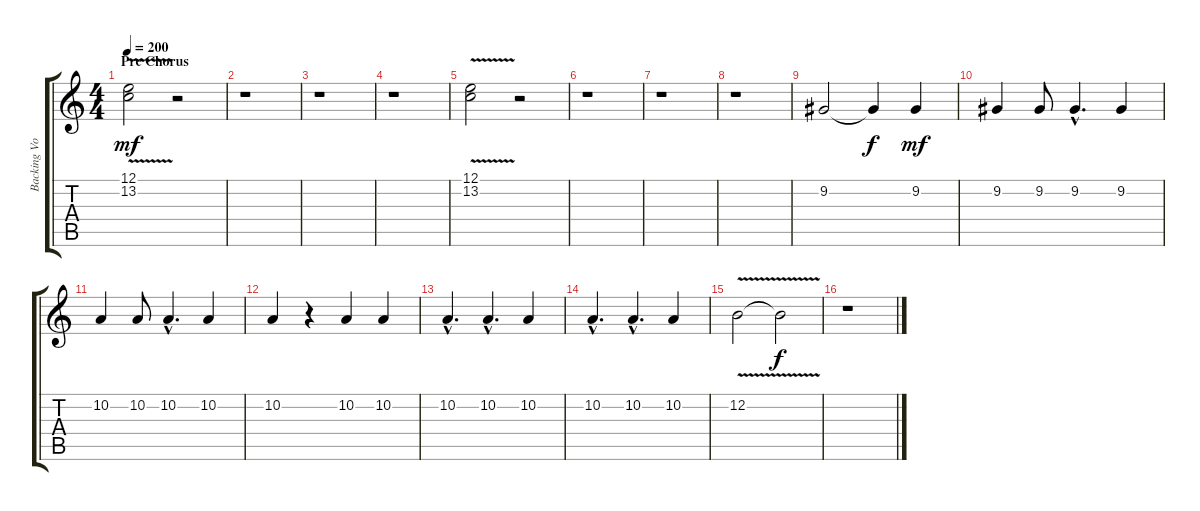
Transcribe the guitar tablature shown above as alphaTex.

\track ("Backing Vocals" "Backing Vo") {instrument choiraahs}
\staff {score tabs}
\tuning (E4 B3 G3 D3 A2 E2) {hide}
\ts (4 4)
\section ("" "Pre Chorus")
\tempo 200
\clef g2
\ks c
(12.1 13.2{v}).2{dy mf} r.2 |
r.1 |
r.1 |
r.1 |
(12.1 13.2{v}).2 r.2 |
r.1 |
r.1 |
r.1 |
9.2.2 9.2{t}.4{dy f} 9.2.4{dy mf} |
9.2.4 9.2.8 9.2{hac}.4{d} 9.2.4 |
10.2.4 10.2.8 10.2{hac}.4{d} 10.2.4 |
10.2.4 r.4 10.2.4 10.2.4 |
10.2{hac}.4{d} 10.2{hac}.4{d} 10.2.4 |
10.2{hac}.4{d} 10.2{hac}.4{d} 10.2.4 |
12.2{v}.2 12.2{t}.2{dy f} |
r.1
